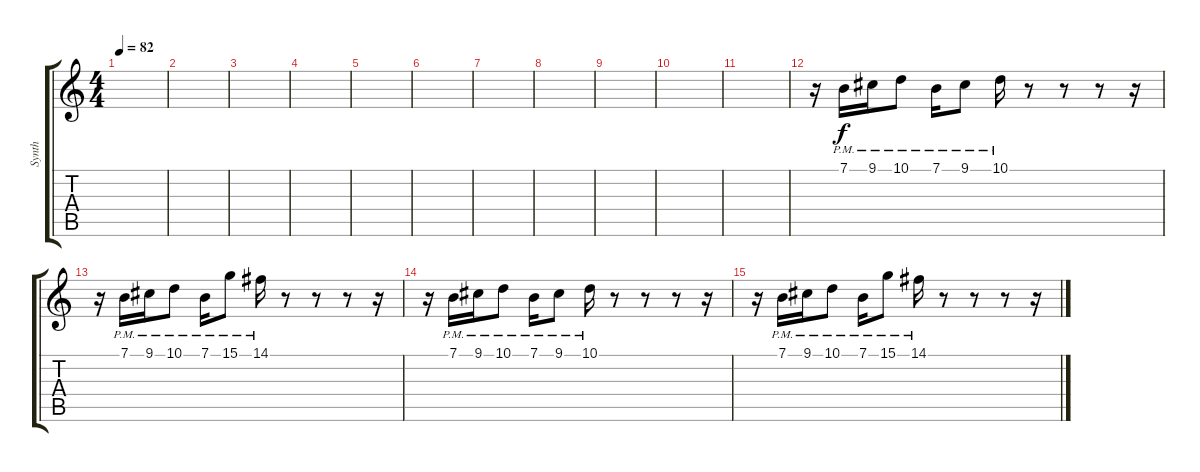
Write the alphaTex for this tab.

\track ("Synth" "Synth") {instrument stringensemble1}
\staff {score tabs}
\tuning (E4 B3 G3 D3 A2 E2) {hide}
\ts (4 4)
\tempo 82
\clef g2
\ks c
|
|
|
|
|
|
|
|
|
|
|
r.16 7.1{pm}.16{volume 14 instrument electricguitarclean} 9.1{pm}.16 10.1{pm}.8 7.1{pm}.16 9.1{pm}.8 10.1{pm}.16 r.8 r.8 r.8 r.16 |
r.16 7.1{pm}.16 9.1{pm}.16 10.1{pm}.8 7.1{pm}.16 15.1{pm}.8 14.1{pm}.16 r.8 r.8 r.8 r.16 |
r.16 7.1{pm}.16 9.1{pm}.16 10.1{pm}.8 7.1{pm}.16 9.1{pm}.8 10.1{pm}.16 r.8 r.8 r.8 r.16 |
r.16 7.1{pm}.16 9.1{pm}.16 10.1{pm}.8 7.1{pm}.16 15.1{pm}.8 14.1{pm}.16 r.8 r.8 r.8 r.16
